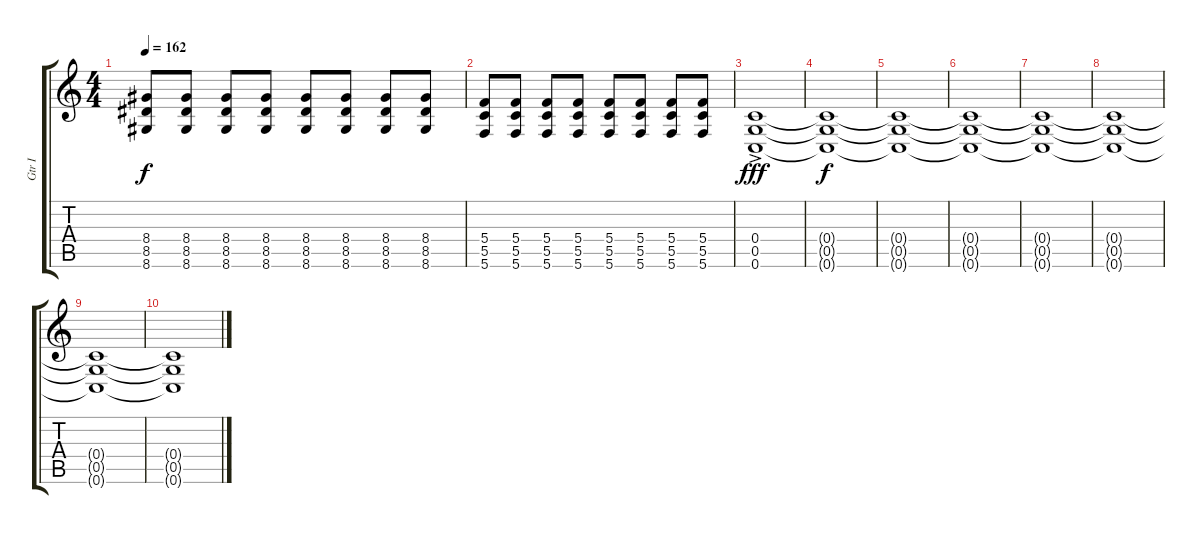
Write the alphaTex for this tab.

\track ("Gtr I" "Gtr I") {instrument overdrivenguitar}
\staff {score tabs}
\tuning (D4 A3 F3 C3 G2 C2) {hide}
\ts (4 4)
\tempo 162
\clef g2
\ks c
(8.4 8.5 8.6).8{dy f} (8.4 8.5 8.6).8 (8.4 8.5 8.6).8 (8.4 8.5 8.6).8 (8.4 8.5 8.6).8 (8.4 8.5 8.6).8 (8.4 8.5 8.6).8 (8.4 8.5 8.6).8 |
(5.4 5.5 5.6).8 (5.4 5.5 5.6).8 (5.4 5.5 5.6).8 (5.4 5.5 5.6).8 (5.4 5.5 5.6).8 (5.4 5.5 5.6).8 (5.4 5.5 5.6).8 (5.4 5.5 5.6).8 |
(0.4{ac} 0.5{ac} 0.6{ac}).1{dy fff volume 5} |
(0.4{t} 0.5{t} 0.6{t}).1{dy f} |
(0.4{t} 0.5{t} 0.6{t}).1 |
(0.4{t} 0.5{t} 0.6{t}).1 |
(0.4{t} 0.5{t} 0.6{t}).1{volume 0} |
(0.4{t} 0.5{t} 0.6{t}).1 |
(0.4{t} 0.5{t} 0.6{t}).1 |
(0.4{t} 0.5{t} 0.6{t}).1
